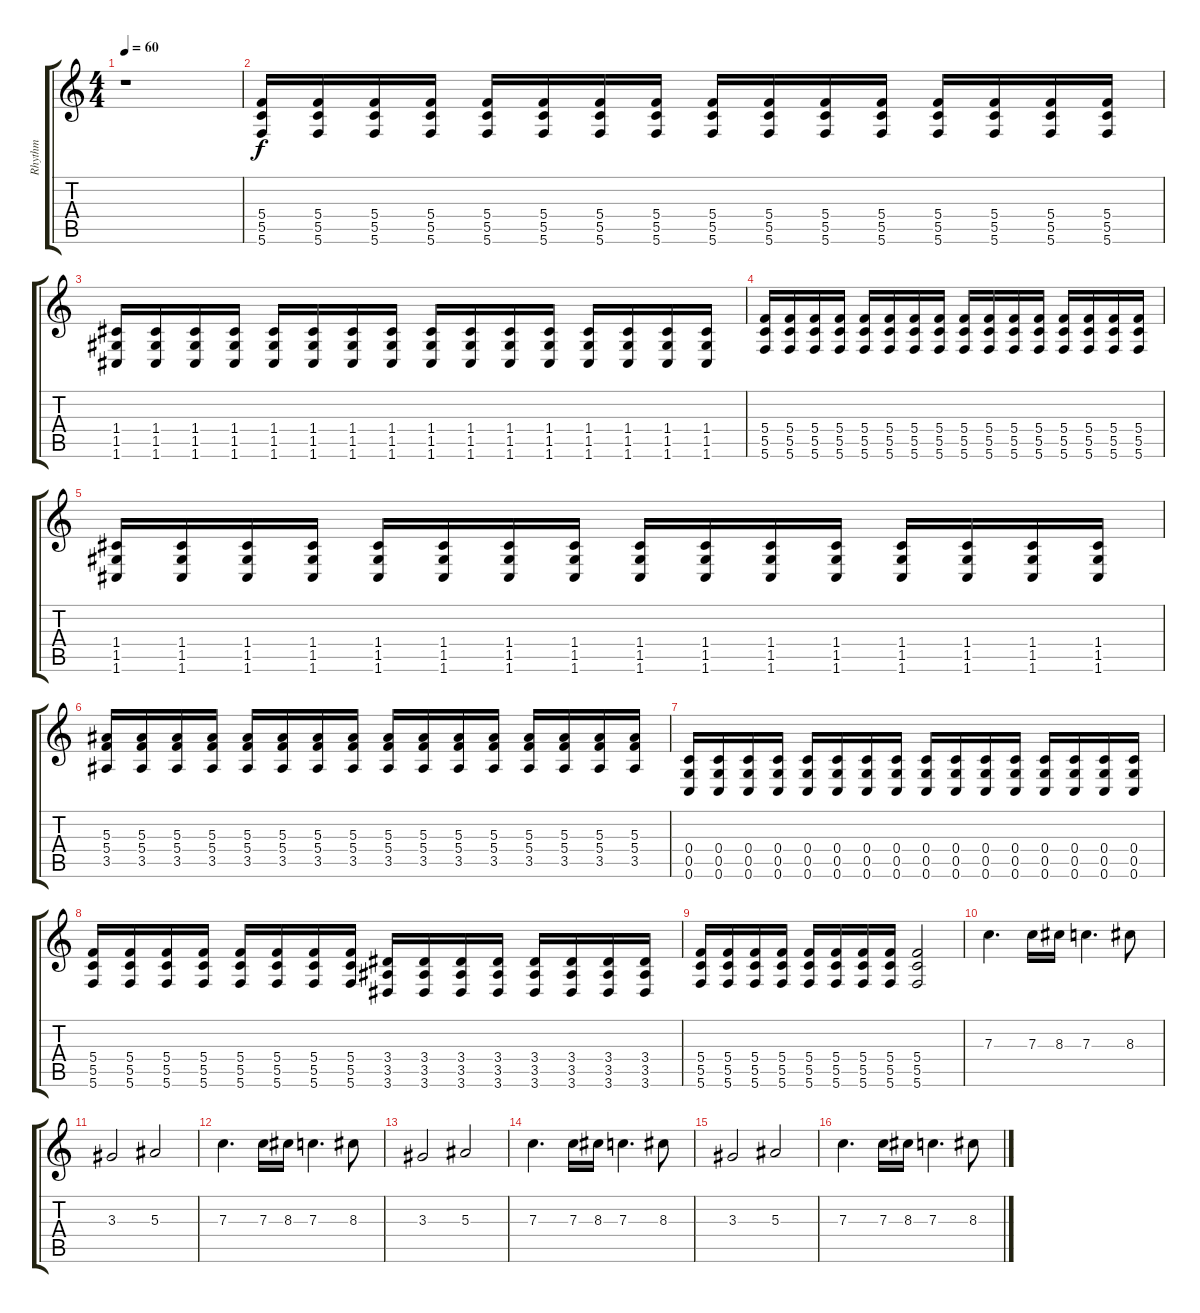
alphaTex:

\track ("Rhythm" "Rhythm") {instrument distortionguitar}
\staff {score tabs}
\tuning (D4 A3 F3 C3 G2 C2) {hide}
\ts (4 4)
\tempo 60
\clef g2
\ks c
r.1{dy f} |
(5.4 5.5 5.6).16 (5.4 5.5 5.6).16 (5.4 5.5 5.6).16 (5.4 5.5 5.6).16 (5.4 5.5 5.6).16 (5.4 5.5 5.6).16 (5.4 5.5 5.6).16 (5.4 5.5 5.6).16 (5.4 5.5 5.6).16 (5.4 5.5 5.6).16 (5.4 5.5 5.6).16 (5.4 5.5 5.6).16 (5.4 5.5 5.6).16 (5.4 5.5 5.6).16 (5.4 5.5 5.6).16 (5.4 5.5 5.6).16 |
(1.4 1.5 1.6).16 (1.4 1.5 1.6).16 (1.4 1.5 1.6).16 (1.4 1.5 1.6).16 (1.4 1.5 1.6).16 (1.4 1.5 1.6).16 (1.4 1.5 1.6).16 (1.4 1.5 1.6).16 (1.4 1.5 1.6).16 (1.4 1.5 1.6).16 (1.4 1.5 1.6).16 (1.4 1.5 1.6).16 (1.4 1.5 1.6).16 (1.4 1.5 1.6).16 (1.4 1.5 1.6).16 (1.4 1.5 1.6).16 |
(5.4 5.5 5.6).16 (5.4 5.5 5.6).16 (5.4 5.5 5.6).16 (5.4 5.5 5.6).16 (5.4 5.5 5.6).16 (5.4 5.5 5.6).16 (5.4 5.5 5.6).16 (5.4 5.5 5.6).16 (5.4 5.5 5.6).16 (5.4 5.5 5.6).16 (5.4 5.5 5.6).16 (5.4 5.5 5.6).16 (5.4 5.5 5.6).16 (5.4 5.5 5.6).16 (5.4 5.5 5.6).16 (5.4 5.5 5.6).16 |
(1.4 1.5 1.6).16 (1.4 1.5 1.6).16 (1.4 1.5 1.6).16 (1.4 1.5 1.6).16 (1.4 1.5 1.6).16 (1.4 1.5 1.6).16 (1.4 1.5 1.6).16 (1.4 1.5 1.6).16 (1.4 1.5 1.6).16 (1.4 1.5 1.6).16 (1.4 1.5 1.6).16 (1.4 1.5 1.6).16 (1.4 1.5 1.6).16 (1.4 1.5 1.6).16 (1.4 1.5 1.6).16 (1.4 1.5 1.6).16 |
(5.3 5.4 3.5).16 (5.3 5.4 3.5).16 (5.3 5.4 3.5).16 (5.3 5.4 3.5).16 (5.3 5.4 3.5).16 (5.3 5.4 3.5).16 (5.3 5.4 3.5).16 (5.3 5.4 3.5).16 (5.3 5.4 3.5).16 (5.3 5.4 3.5).16 (5.3 5.4 3.5).16 (5.3 5.4 3.5).16 (5.3 5.4 3.5).16 (5.3 5.4 3.5).16 (5.3 5.4 3.5).16 (5.3 5.4 3.5).16 |
(0.4 0.5 0.6).16 (0.4 0.5 0.6).16 (0.4 0.5 0.6).16 (0.4 0.5 0.6).16 (0.4 0.5 0.6).16 (0.4 0.5 0.6).16 (0.4 0.5 0.6).16 (0.4 0.5 0.6).16 (0.4 0.5 0.6).16 (0.4 0.5 0.6).16 (0.4 0.5 0.6).16 (0.4 0.5 0.6).16 (0.4 0.5 0.6).16 (0.4 0.5 0.6).16 (0.4 0.5 0.6).16 (0.4 0.5 0.6).16 |
(5.4 5.5 5.6).16 (5.4 5.5 5.6).16 (5.4 5.5 5.6).16 (5.4 5.5 5.6).16 (5.4 5.5 5.6).16 (5.4 5.5 5.6).16 (5.4 5.5 5.6).16 (5.4 5.5 5.6).16 (3.4 3.5 3.6).16 (3.4 3.5 3.6).16 (3.4 3.5 3.6).16 (3.4 3.5 3.6).16 (3.4 3.5 3.6).16 (3.4 3.5 3.6).16 (3.4 3.5 3.6).16 (3.4 3.5 3.6).16 |
(5.4 5.5 5.6).16 (5.4 5.5 5.6).16 (5.4 5.5 5.6).16 (5.4 5.5 5.6).16 (5.4 5.5 5.6).16 (5.4 5.5 5.6).16 (5.4 5.5 5.6).16 (5.4 5.5 5.6).16 (5.4 5.5 5.6).2 |
7.3.4{d} 7.3.16 8.3.16 7.3.4{d} 8.3.8 |
3.3.2 5.3.2 |
7.3.4{d} 7.3.16 8.3.16 7.3.4{d} 8.3.8 |
3.3.2 5.3.2 |
7.3.4{d} 7.3.16 8.3.16 7.3.4{d} 8.3.8 |
3.3.2 5.3.2 |
7.3.4{d} 7.3.16 8.3.16 7.3.4{d} 8.3.8
